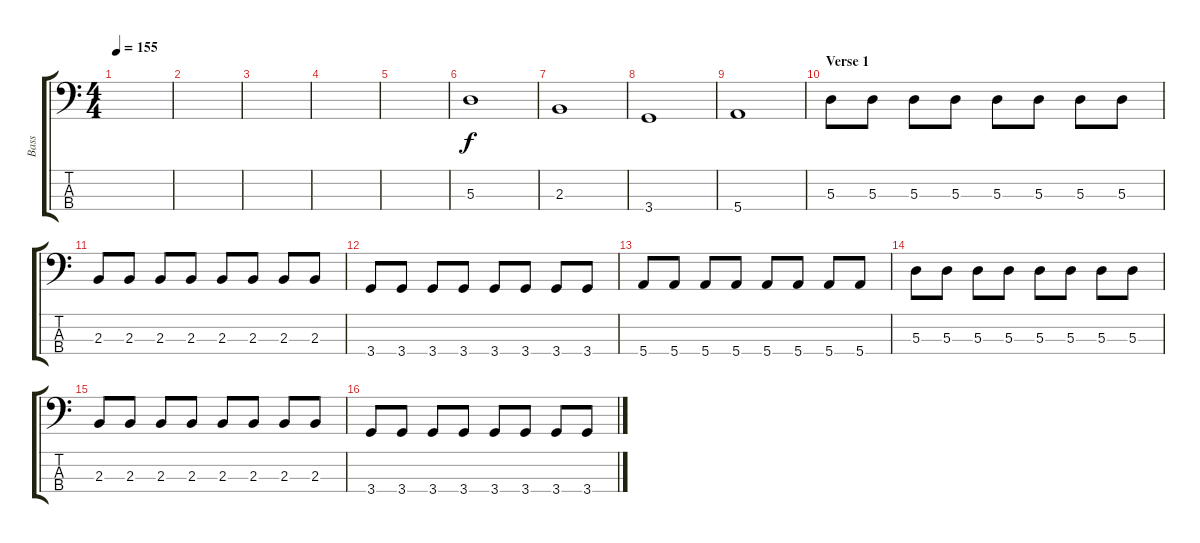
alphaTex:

\track ("Bass" "Bass") {instrument electricbassfinger}
\staff {score tabs}
\tuning (G2 D2 A1 E1) {hide}
\ts (4 4)
\tempo 155
\clef f4
\ks c
|
|
|
|
|
5.3.1 |
2.3.1 |
3.4.1 |
5.4.1 |
\section ("" "Verse 1")
5.3.8 5.3.8 5.3.8 5.3.8 5.3.8 5.3.8 5.3.8 5.3.8 |
2.3.8 2.3.8 2.3.8 2.3.8 2.3.8 2.3.8 2.3.8 2.3.8 |
3.4.8 3.4.8 3.4.8 3.4.8 3.4.8 3.4.8 3.4.8 3.4.8 |
5.4.8 5.4.8 5.4.8 5.4.8 5.4.8 5.4.8 5.4.8 5.4.8 |
5.3.8 5.3.8 5.3.8 5.3.8 5.3.8 5.3.8 5.3.8 5.3.8 |
2.3.8 2.3.8 2.3.8 2.3.8 2.3.8 2.3.8 2.3.8 2.3.8 |
3.4.8 3.4.8 3.4.8 3.4.8 3.4.8 3.4.8 3.4.8 3.4.8
